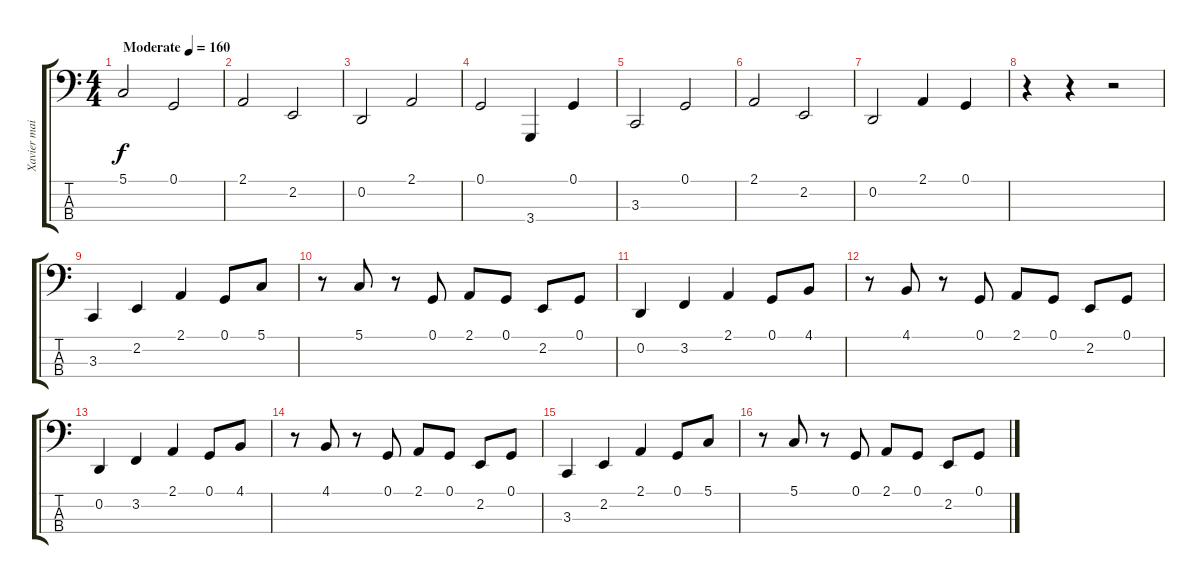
\track ("Xavier main gauche" "Xavier mai") {instrument acousticgrandpiano}
\staff {score tabs}
\tuning (G2 D2 A1 E1) {hide}
\ts (4 4)
\tempo (160 "Moderate")
\clef f4
\ks c
5.1.2{dy f instrument acousticgrandpiano} 0.1.2 |
2.1.2 2.2.2 |
0.2.2 2.1.2 |
0.1.2 3.4.4 0.1.4 |
3.3.2 0.1.2 |
2.1.2 2.2.2 |
0.2.2 2.1.4 0.1.4 |
r.4 r.4 r.2 |
3.3.4 2.2.4 2.1.4 0.1.8 5.1.8 |
r.8 5.1.8 r.8 0.1.8 2.1.8 0.1.8 2.2.8 0.1.8 |
0.2.4 3.2.4 2.1.4 0.1.8 4.1.8 |
r.8 4.1.8 r.8 0.1.8 2.1.8 0.1.8 2.2.8 0.1.8 |
0.2.4 3.2.4 2.1.4 0.1.8 4.1.8 |
r.8 4.1.8 r.8 0.1.8 2.1.8 0.1.8 2.2.8 0.1.8 |
3.3.4 2.2.4 2.1.4 0.1.8 5.1.8 |
r.8 5.1.8 r.8 0.1.8 2.1.8 0.1.8 2.2.8 0.1.8
